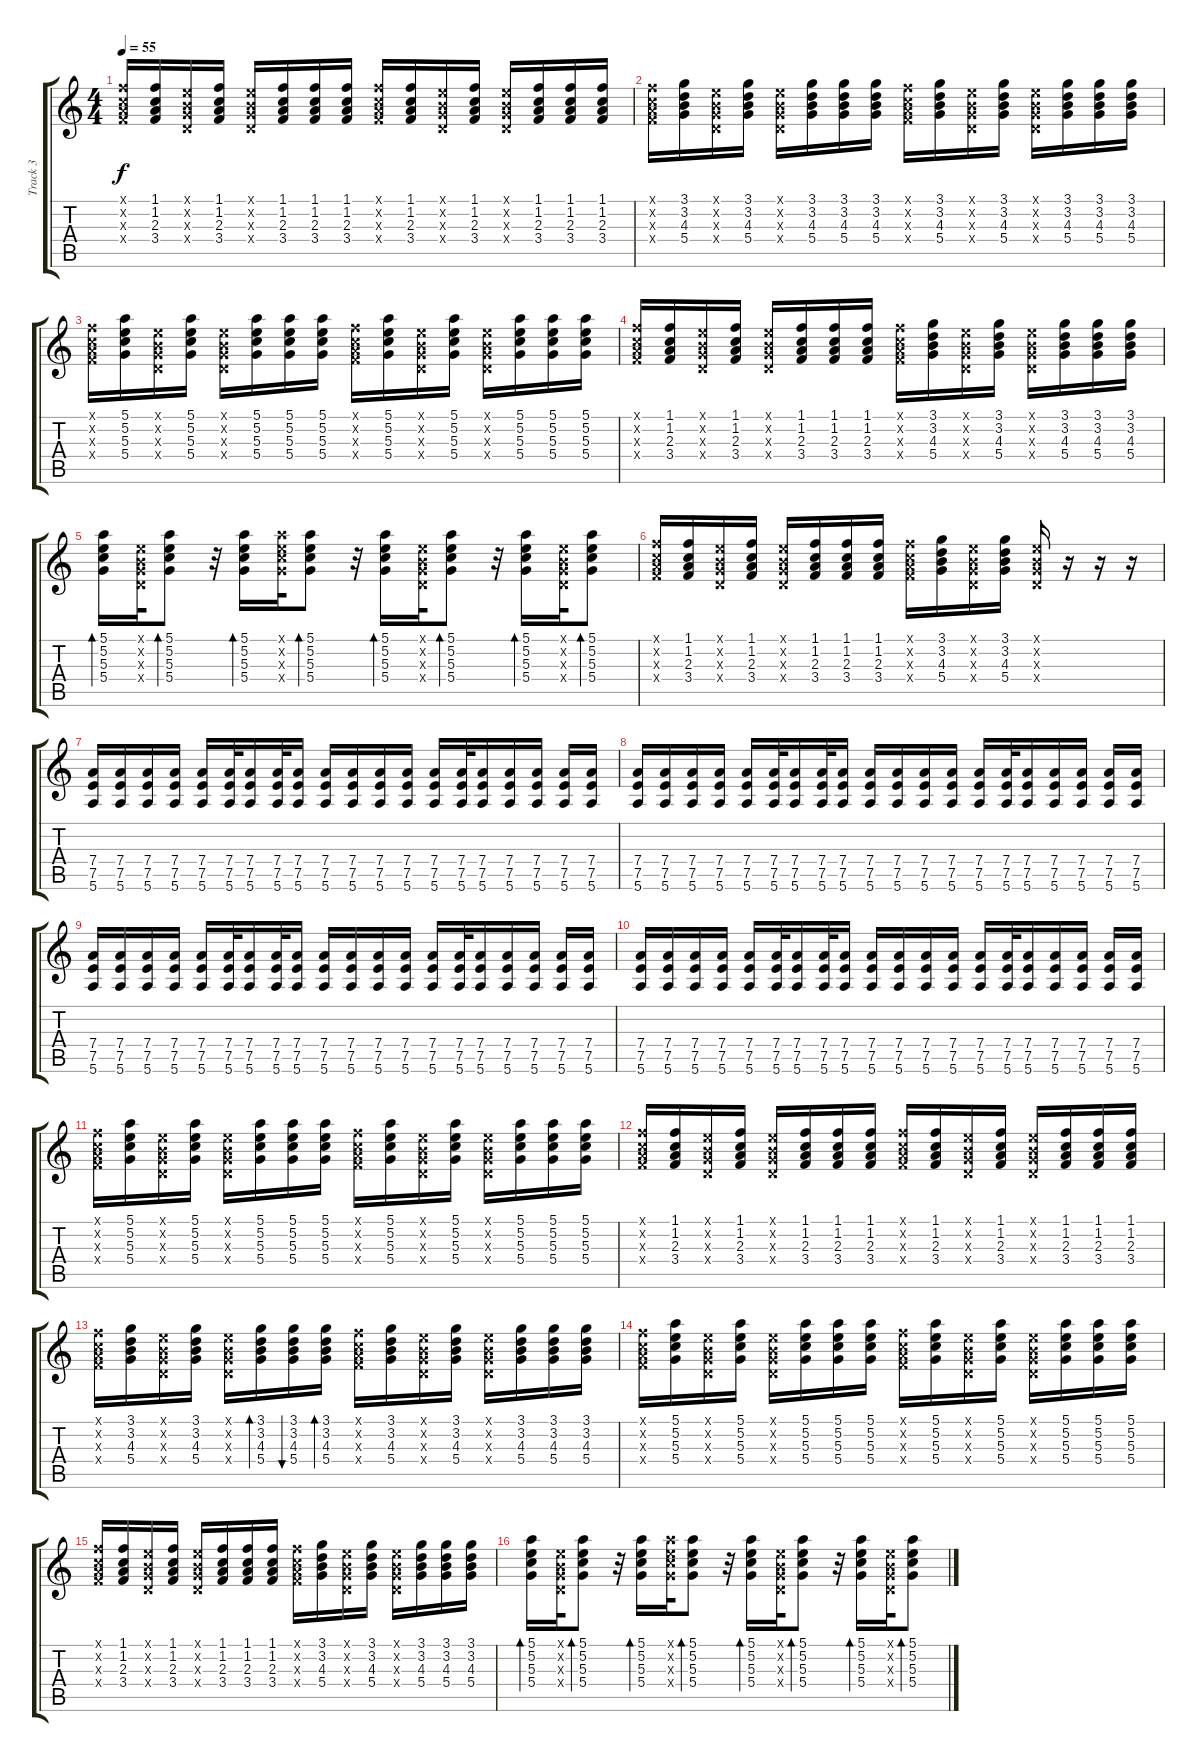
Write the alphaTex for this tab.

\track ("Track 3" "Track 3") {instrument distortionguitar}
\staff {score tabs}
\tuning (E4 B3 G3 D3 A2 E2) {hide}
\ts (4 4)
\tempo 55
\clef g2
\ks c
(1.1{x} 1.2{x} 2.3{x} 3.4{x}).16{dy f} (1.1 1.2 2.3 3.4).16 (0.1{x} 0.2{x} 0.3{x} 0.4{x}).16 (1.1 1.2 2.3 3.4).16 (0.1{x} 0.2{x} 0.3{x} 0.4{x}).16 (1.1 1.2 2.3 3.4).16 (1.1 1.2 2.3 3.4).16 (1.1 1.2 2.3 3.4).16 (1.1{x} 1.2{x} 2.3{x} 3.4{x}).16 (1.1 1.2 2.3 3.4).16 (0.1{x} 0.2{x} 0.3{x} 0.4{x}).16 (1.1 1.2 2.3 3.4).16 (0.1{x} 0.2{x} 0.3{x} 0.4{x}).16 (1.1 1.2 2.3 3.4).16 (1.1 1.2 2.3 3.4).16 (1.1 1.2 2.3 3.4).16 |
(1.1{x} 1.2{x} 2.3{x} 3.4{x}).16 (3.1 3.2 4.3 5.4).16 (0.1{x} 0.2{x} 0.3{x} 0.4{x}).16 (3.1 3.2 4.3 5.4).16 (0.1{x} 0.2{x} 0.3{x} 0.4{x}).16 (3.1 3.2 4.3 5.4).16 (3.1 3.2 4.3 5.4).16 (3.1 3.2 4.3 5.4).16 (1.1{x} 1.2{x} 2.3{x} 3.4{x}).16 (3.1 3.2 4.3 5.4).16 (0.1{x} 0.2{x} 0.3{x} 0.4{x}).16 (3.1 3.2 4.3 5.4).16 (0.1{x} 0.2{x} 0.3{x} 0.4{x}).16 (3.1 3.2 4.3 5.4).16 (3.1 3.2 4.3 5.4).16 (3.1 3.2 4.3 5.4).16 |
(1.1{x} 1.2{x} 2.3{x} 3.4{x}).16 (5.1 5.2 5.3 5.4).16 (0.1{x} 0.2{x} 0.3{x} 0.4{x}).16 (5.1 5.2 5.3 5.4).16 (0.1{x} 0.2{x} 0.3{x} 0.4{x}).16 (5.1 5.2 5.3 5.4).16 (5.1 5.2 5.3 5.4).16 (5.1 5.2 5.3 5.4).16 (1.1{x} 1.2{x} 2.3{x} 3.4{x}).16 (5.1 5.2 5.3 5.4).16 (0.1{x} 0.2{x} 0.3{x} 0.4{x}).16 (5.1 5.2 5.3 5.4).16 (0.1{x} 0.2{x} 0.3{x} 0.4{x}).16 (5.1 5.2 5.3 5.4).16 (5.1 5.2 5.3 5.4).16 (5.1 5.2 5.3 5.4).16 |
(1.1{x} 1.2{x} 2.3{x} 3.4{x}).16 (1.1 1.2 2.3 3.4).16 (0.1{x} 0.2{x} 0.3{x} 0.4{x}).16 (1.1 1.2 2.3 3.4).16 (0.1{x} 0.2{x} 0.3{x} 0.4{x}).16 (1.1 1.2 2.3 3.4).16 (1.1 1.2 2.3 3.4).16 (1.1 1.2 2.3 3.4).16 (1.1{x} 1.2{x} 2.3{x} 3.4{x}).16 (3.1 3.2 4.3 5.4).16 (0.1{x} 0.2{x} 0.3{x} 0.4{x}).16 (3.1 3.2 4.3 5.4).16 (0.1{x} 0.2{x} 0.3{x} 0.4{x}).16 (3.1 3.2 4.3 5.4).16 (3.1 3.2 4.3 5.4).16 (3.1 3.2 4.3 5.4).16 |
(5.1 5.2 5.3 5.4).16{bd 120} (0.1{x} 0.2{x} 0.3{x} 0.4{x}).32 (5.1 5.2 5.3 5.4).8{bd 120} r.32 (5.1 5.2 5.3 5.4).16{bd 120} (5.1{x} 5.2{x} 5.3{x} 5.4{x}).32 (5.1 5.2 5.3 5.4).8{bd 120} r.32 (5.1 5.2 5.3 5.4).16{bd 120} (0.1{x} 0.2{x} 0.3{x} 0.4{x}).32 (5.1 5.2 5.3 5.4).8{bd 120} r.32 (5.1 5.2 5.3 5.4).16{bd 120} (0.1{x} 0.2{x} 0.3{x} 0.4{x}).32 (5.1 5.2 5.3 5.4).8{bd 120} |
(1.1{x} 1.2{x} 2.3{x} 3.4{x}).16 (1.1 1.2 2.3 3.4).16 (0.1{x} 0.2{x} 0.3{x} 0.4{x}).16 (1.1 1.2 2.3 3.4).16 (0.1{x} 0.2{x} 0.3{x} 0.4{x}).16 (1.1 1.2 2.3 3.4).16 (1.1 1.2 2.3 3.4).16 (1.1 1.2 2.3 3.4).16 (1.1{x} 1.2{x} 2.3{x} 3.4{x}).16 (3.1 3.2 4.3 5.4).16 (0.1{x} 0.2{x} 0.3{x} 0.4{x}).16 (3.1 3.2 4.3 5.4).16 (0.1{x} 0.2{x} 0.3{x} 0.4{x}).16 r.16 r.16 r.16 |
(7.4 7.5 5.6).16 (7.4 7.5 5.6).16 (7.4 7.5 5.6).16 (7.4 7.5 5.6).16 (7.4 7.5 5.6).16 (7.4 7.5 5.6).32 (7.4 7.5 5.6).16 (7.4 7.5 5.6).32 (7.4 7.5 5.6).16 (7.4 7.5 5.6).16 (7.4 7.5 5.6).16 (7.4 7.5 5.6).16 (7.4 7.5 5.6).16 (7.4 7.5 5.6).16 (7.4 7.5 5.6).32 (7.4 7.5 5.6).16 (7.4 7.5 5.6).16 (7.4 7.5 5.6).16 (7.4 7.5 5.6).16 (7.4 7.5 5.6).16 |
(7.4 7.5 5.6).16 (7.4 7.5 5.6).16 (7.4 7.5 5.6).16 (7.4 7.5 5.6).16 (7.4 7.5 5.6).16 (7.4 7.5 5.6).32 (7.4 7.5 5.6).16 (7.4 7.5 5.6).32 (7.4 7.5 5.6).16 (7.4 7.5 5.6).16 (7.4 7.5 5.6).16 (7.4 7.5 5.6).16 (7.4 7.5 5.6).16 (7.4 7.5 5.6).16 (7.4 7.5 5.6).32 (7.4 7.5 5.6).16 (7.4 7.5 5.6).16 (7.4 7.5 5.6).16 (7.4 7.5 5.6).16 (7.4 7.5 5.6).16 |
(7.4 7.5 5.6).16 (7.4 7.5 5.6).16 (7.4 7.5 5.6).16 (7.4 7.5 5.6).16 (7.4 7.5 5.6).16 (7.4 7.5 5.6).32 (7.4 7.5 5.6).16 (7.4 7.5 5.6).32 (7.4 7.5 5.6).16 (7.4 7.5 5.6).16 (7.4 7.5 5.6).16 (7.4 7.5 5.6).16 (7.4 7.5 5.6).16 (7.4 7.5 5.6).16 (7.4 7.5 5.6).32 (7.4 7.5 5.6).16 (7.4 7.5 5.6).16 (7.4 7.5 5.6).16 (7.4 7.5 5.6).16 (7.4 7.5 5.6).16 |
(7.4 7.5 5.6).16 (7.4 7.5 5.6).16 (7.4 7.5 5.6).16 (7.4 7.5 5.6).16 (7.4 7.5 5.6).16 (7.4 7.5 5.6).32 (7.4 7.5 5.6).16 (7.4 7.5 5.6).32 (7.4 7.5 5.6).16 (7.4 7.5 5.6).16 (7.4 7.5 5.6).16 (7.4 7.5 5.6).16 (7.4 7.5 5.6).16 (7.4 7.5 5.6).16 (7.4 7.5 5.6).32 (7.4 7.5 5.6).16 (7.4 7.5 5.6).16 (7.4 7.5 5.6).16 (7.4 7.5 5.6).16 (7.4 7.5 5.6).16 |
(1.1{x} 1.2{x} 2.3{x} 3.4{x}).16 (5.1 5.2 5.3 5.4).16 (0.1{x} 0.2{x} 0.3{x} 0.4{x}).16 (5.1 5.2 5.3 5.4).16 (0.1{x} 0.2{x} 0.3{x} 0.4{x}).16 (5.1 5.2 5.3 5.4).16 (5.1 5.2 5.3 5.4).16 (5.1 5.2 5.3 5.4).16 (1.1{x} 1.2{x} 2.3{x} 3.4{x}).16 (5.1 5.2 5.3 5.4).16 (0.1{x} 0.2{x} 0.3{x} 0.4{x}).16 (5.1 5.2 5.3 5.4).16 (0.1{x} 0.2{x} 0.3{x} 0.4{x}).16 (5.1 5.2 5.3 5.4).16 (5.1 5.2 5.3 5.4).16 (5.1 5.2 5.3 5.4).16 |
(1.1{x} 1.2{x} 2.3{x} 3.4{x}).16 (1.1 1.2 2.3 3.4).16 (0.1{x} 0.2{x} 0.3{x} 0.4{x}).16 (1.1 1.2 2.3 3.4).16 (0.1{x} 0.2{x} 0.3{x} 0.4{x}).16 (1.1 1.2 2.3 3.4).16 (1.1 1.2 2.3 3.4).16 (1.1 1.2 2.3 3.4).16 (1.1{x} 1.2{x} 2.3{x} 3.4{x}).16 (1.1 1.2 2.3 3.4).16 (0.1{x} 0.2{x} 0.3{x} 0.4{x}).16 (1.1 1.2 2.3 3.4).16 (0.1{x} 0.2{x} 0.3{x} 0.4{x}).16 (1.1 1.2 2.3 3.4).16 (1.1 1.2 2.3 3.4).16 (1.1 1.2 2.3 3.4).16 |
(1.1{x} 1.2{x} 2.3{x} 3.4{x}).16 (3.1 3.2 4.3 5.4).16 (0.1{x} 0.2{x} 0.3{x} 0.4{x}).16 (3.1 3.2 4.3 5.4).16 (0.1{x} 0.2{x} 0.3{x} 0.4{x}).16 (3.1 3.2 4.3 5.4).16{bd 60} (3.1 3.2 4.3 5.4).16{bu 60} (3.1 3.2 4.3 5.4).16{bd 60} (1.1{x} 1.2{x} 2.3{x} 3.4{x}).16 (3.1 3.2 4.3 5.4).16 (0.1{x} 0.2{x} 0.3{x} 0.4{x}).16 (3.1 3.2 4.3 5.4).16 (0.1{x} 0.2{x} 0.3{x} 0.4{x}).16 (3.1 3.2 4.3 5.4).16 (3.1 3.2 4.3 5.4).16 (3.1 3.2 4.3 5.4).16 |
(1.1{x} 1.2{x} 2.3{x} 3.4{x}).16 (5.1 5.2 5.3 5.4).16 (0.1{x} 0.2{x} 0.3{x} 0.4{x}).16 (5.1 5.2 5.3 5.4).16 (0.1{x} 0.2{x} 0.3{x} 0.4{x}).16 (5.1 5.2 5.3 5.4).16 (5.1 5.2 5.3 5.4).16 (5.1 5.2 5.3 5.4).16 (1.1{x} 1.2{x} 2.3{x} 3.4{x}).16 (5.1 5.2 5.3 5.4).16 (0.1{x} 0.2{x} 0.3{x} 0.4{x}).16 (5.1 5.2 5.3 5.4).16 (0.1{x} 0.2{x} 0.3{x} 0.4{x}).16 (5.1 5.2 5.3 5.4).16 (5.1 5.2 5.3 5.4).16 (5.1 5.2 5.3 5.4).16 |
(1.1{x} 1.2{x} 2.3{x} 3.4{x}).16 (1.1 1.2 2.3 3.4).16 (0.1{x} 0.2{x} 0.3{x} 0.4{x}).16 (1.1 1.2 2.3 3.4).16 (0.1{x} 0.2{x} 0.3{x} 0.4{x}).16 (1.1 1.2 2.3 3.4).16 (1.1 1.2 2.3 3.4).16 (1.1 1.2 2.3 3.4).16 (1.1{x} 1.2{x} 2.3{x} 3.4{x}).16 (3.1 3.2 4.3 5.4).16 (0.1{x} 0.2{x} 0.3{x} 0.4{x}).16 (3.1 3.2 4.3 5.4).16 (0.1{x} 0.2{x} 0.3{x} 0.4{x}).16 (3.1 3.2 4.3 5.4).16 (3.1 3.2 4.3 5.4).16 (3.1 3.2 4.3 5.4).16 |
(5.1 5.2 5.3 5.4).16{bd 120} (0.1{x} 0.2{x} 0.3{x} 0.4{x}).32 (5.1 5.2 5.3 5.4).8{bd 120} r.32 (5.1 5.2 5.3 5.4).16{bd 120} (5.1{x} 5.2{x} 5.3{x} 5.4{x}).32 (5.1 5.2 5.3 5.4).8{bd 120} r.32 (5.1 5.2 5.3 5.4).16{bd 120} (0.1{x} 0.2{x} 0.3{x} 0.4{x}).32 (5.1 5.2 5.3 5.4).8{bd 120} r.32 (5.1 5.2 5.3 5.4).16{bd 120} (0.1{x} 0.2{x} 0.3{x} 0.4{x}).32 (5.1 5.2 5.3 5.4).8{bd 120}
